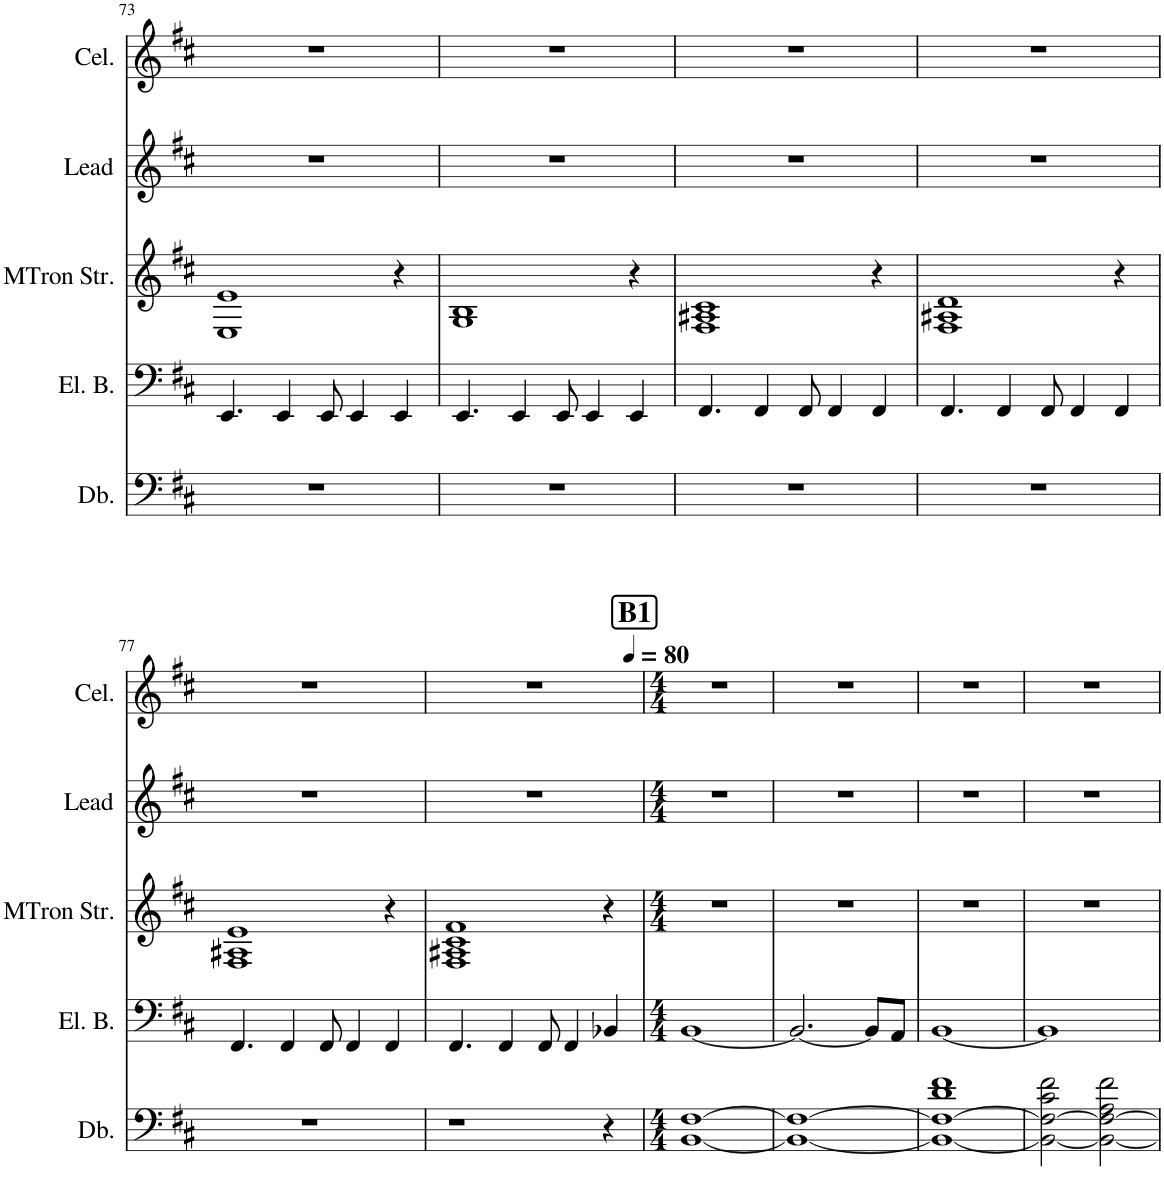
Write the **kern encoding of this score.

**kern	**kern	**kern	**kern	**kern
*part5	*part4	*part3	*part2	*part1
*staff5	*staff4	*staff3	*staff2	*staff1
*I"Double Bass	*I"Electric Bass	*I"Mellotron Strings	*I"Synth Lead	*I"Celesta
*I'Db.	*I'El. B.	*I'MTron Str.	*I'Lead	*I'Cel.
!!LO:PB:g=z
*clefF4	*clefF4	*clefG2	*clefG2	*clefG2
*Trd7c12	*Trd7c12	*	*	*Trd-7c-12
*k[f#c#]	*k[f#c#]	*k[f#c#]	*k[f#c#]	*k[f#c#]
*M5/4	*M5/4	*M5/4	*M5/4	*M5/4
=73	=73	=73	=73	=73
4%5r	4.EE/	1E 1e	4%5r	4%5r
.	4EE/	.	.	.
.	8EE/	.	.	.
.	4EE/	.	.	.
.	4EE/	4r	.	.
=74	=74	=74	=74	=74
4%5r	4.EE/	1G 1B	4%5r	4%5r
.	4EE/	.	.	.
.	8EE/	.	.	.
.	4EE/	.	.	.
.	4EE/	4r	.	.
=75	=75	=75	=75	=75
4%5r	4.FF#/	1F# 1A#X 1c#	4%5r	4%5r
.	4FF#/	.	.	.
.	8FF#/	.	.	.
.	4FF#/	.	.	.
.	4FF#/	4r	.	.
=76	=76	=76	=76	=76
4%5r	4.FF#/	1F# 1A#X 1d	4%5r	4%5r
.	4FF#/	.	.	.
.	8FF#/	.	.	.
.	4FF#/	.	.	.
.	4FF#/	4r	.	.
!!LO:LB:g=z
=77	=77	=77	=77	=77
4%5r	4.FF#/	1F# 1A#X 1e	4%5r	4%5r
.	4FF#/	.	.	.
.	8FF#/	.	.	.
.	4FF#/	.	.	.
.	4FF#/	4r	.	.
=78	=78	=78	=78	=78
1r	4.FF#/	1F# 1A#X 1c# 1f#	4%5r	4%5r
.	4FF#/	.	.	.
.	8FF#/	.	.	.
.	4FF#/	.	.	.
4r	4BB-X/	4r	.	.
=79	=79	=79	=79	=79
!!LO:REH:place=s1:a:B:cj:fs=14:t=B1
*M4/4	*M4/4	*M4/4	*M4/4	*M4/4
*	*	*	*	*MM80
[1BB [1F#	[1BB	1r	1r	1r
=80	=80	=80	=80	=80
1BB_ 1F#_	2.BB/_	1r	1r	1r
.	8BB/L]	.	.	.
.	8AA/J	.	.	.
=81	=81	=81	=81	=81
1BB_ 1F#_ 1d 1f#	[1BB	1r	1r	1r
=82	=82	=82	=82	=82
2BB\_ 2F#\_ 2c#\ 2f#\	1BB]	1r	1r	1r
2BB\_ 2F#\_ 2A\ 2f#\	.	.	.	.
=	=	=	=	=
*-	*-	*-	*-	*-
